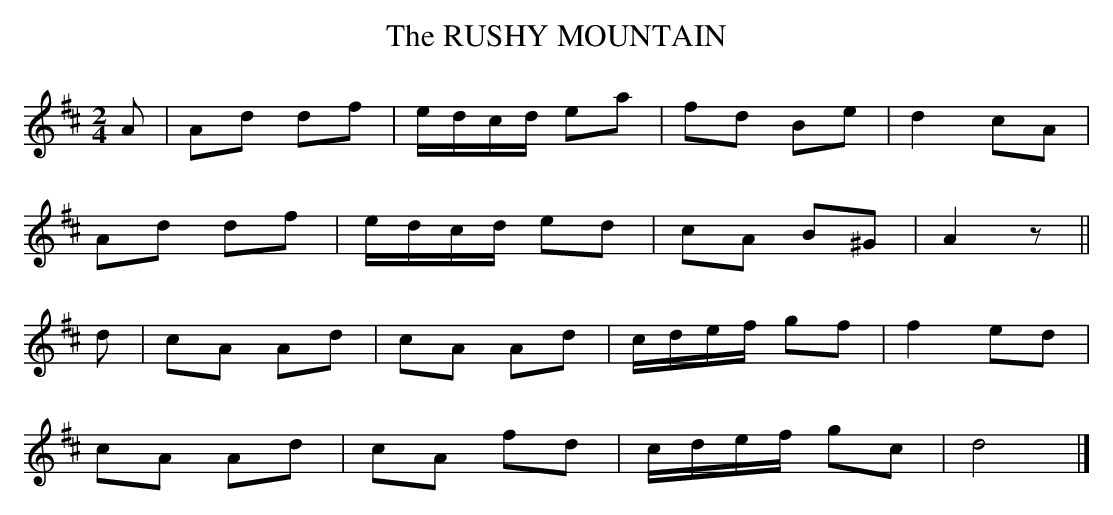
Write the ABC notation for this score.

X:1
T:RUSHY MOUNTAIN, The
Y:"moderate"
M:2/4
L:1/8
K:D
A|Ad df|e/d/c/d/ ea|fd Be|d2 cA|
Ad df|e/d/c/d/ ed|cA B^G|A2z||
d|cA Ad|cA Ad|c/d/e/f/ gf|f2 ed|
cA Ad|cA fd|c/d/e/f/ gc|d4|]
